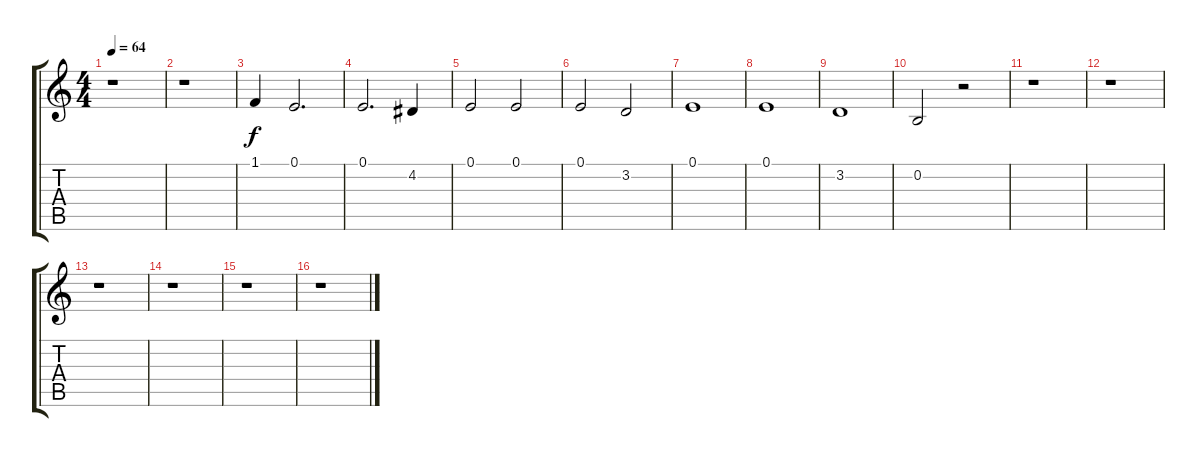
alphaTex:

\track "" {instrument lead6voice}
\staff {score tabs}
\tuning (E4 B3 G3 D3 A2 E2) {hide}
\ts (4 4)
\tempo 64
\clef g2
\ks c
r.1{dy f instrument lead6voice} |
r.1 |
1.1.4 0.1.2{d} |
0.1.2{d} 4.2.4 |
0.1.2 0.1.2 |
0.1.2 3.2.2 |
0.1.1 |
0.1.1 |
3.2.1 |
0.2.2 r.2 |
r.1 |
r.1 |
r.1 |
r.1 |
r.1 |
r.1
